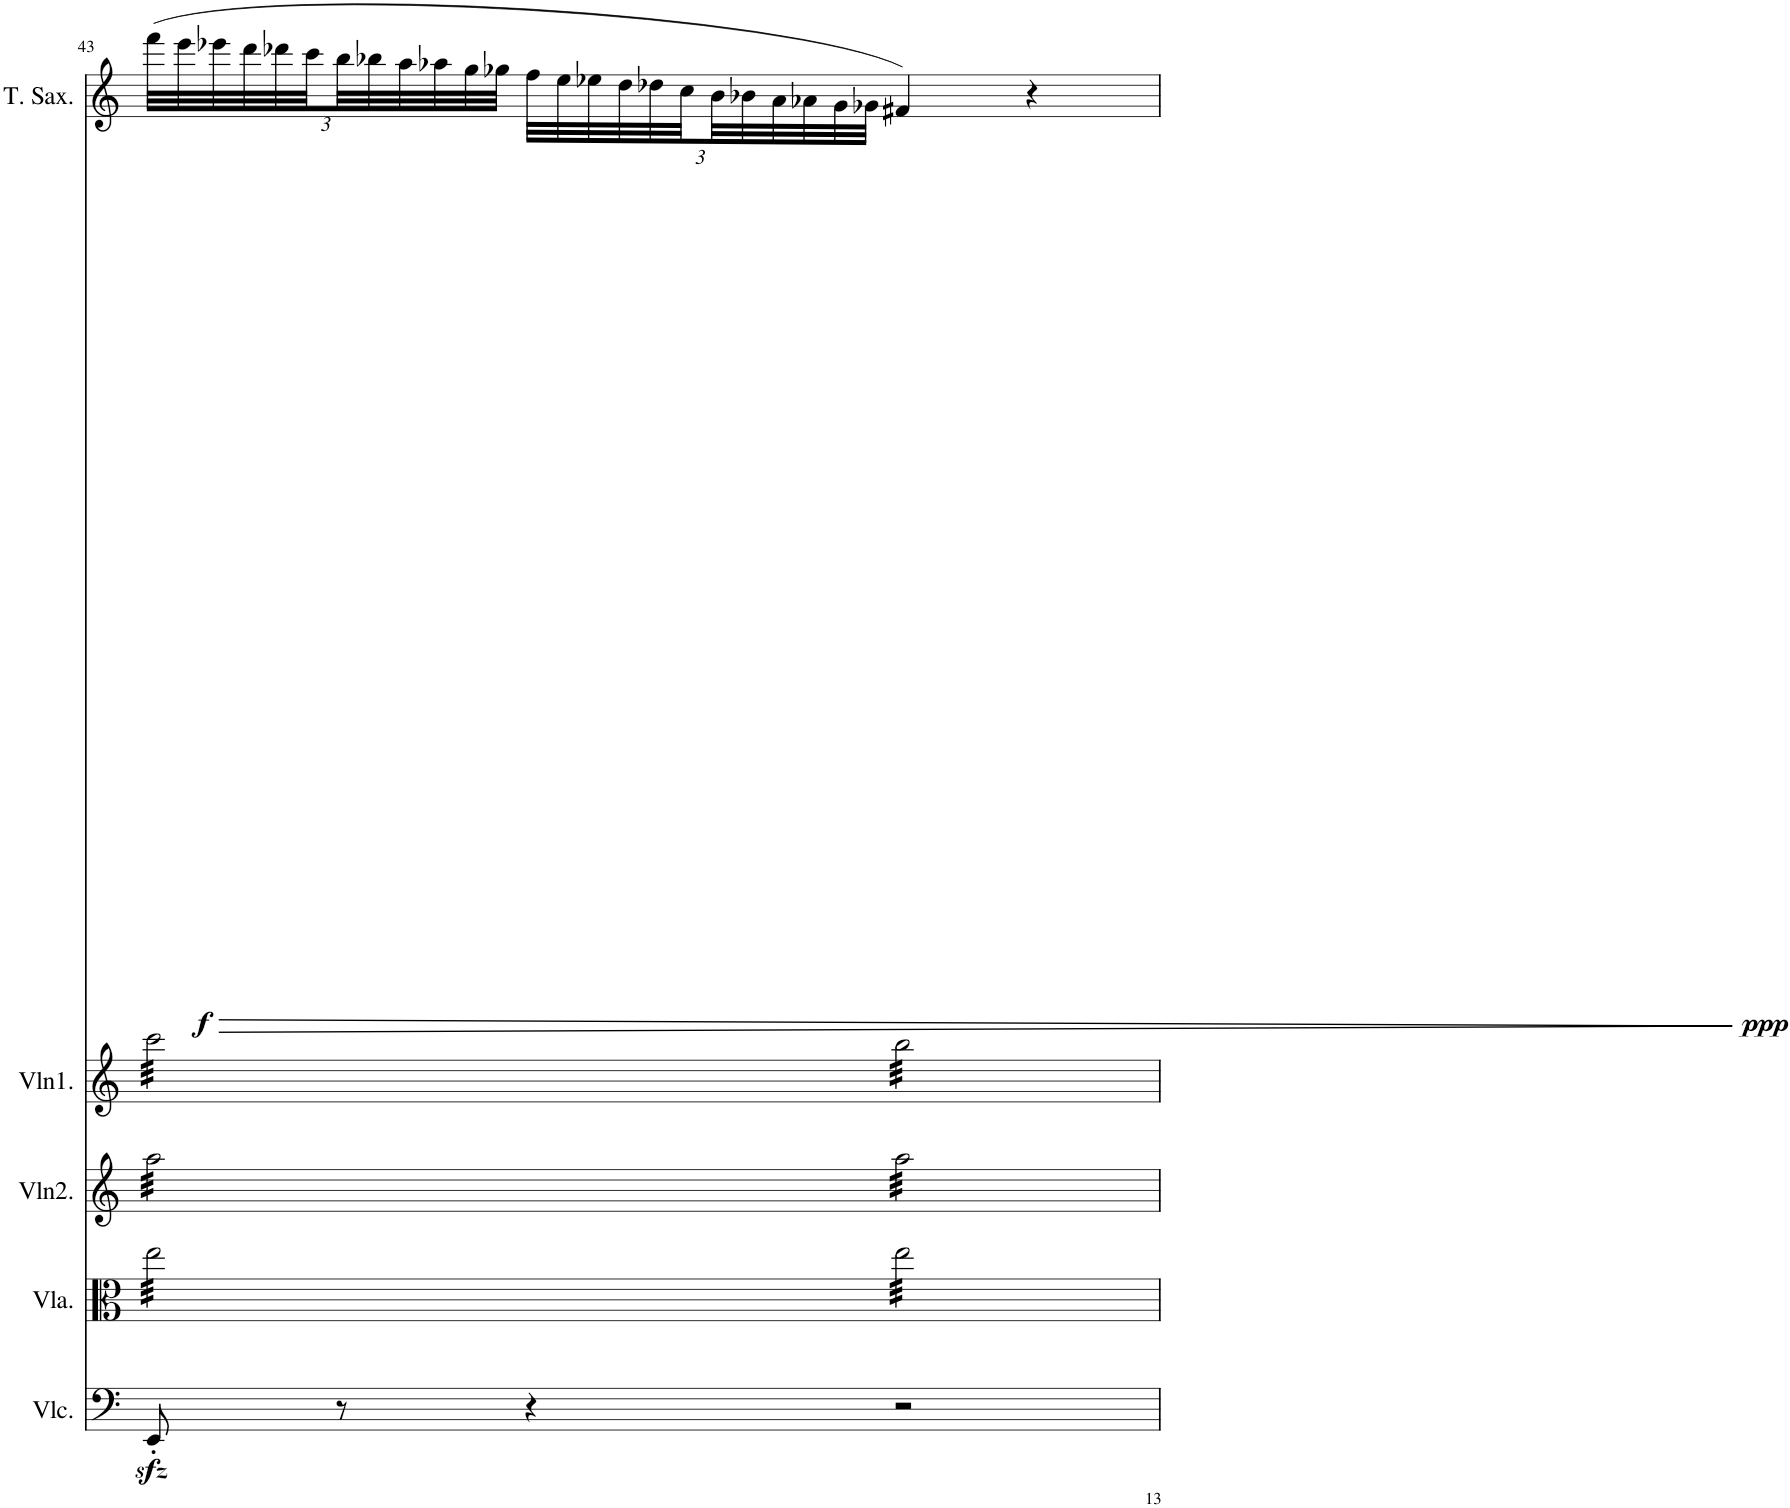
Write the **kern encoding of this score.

**kern	**kern	**kern	**kern	**kern	**dynam
*part5	*part4	*part3	*part2	*part1	*part1
*staff5	*staff4	*staff3	*staff2	*staff1	*staff1
*I"Cello	*I"Viola	*I"Violin2	*I"Violin1	*I"Tenor Sax	*
*	*I'Vla.	*I'Vln2.	*I'Vln1.	*I'T. Sax.	*
!!LO:PB:g=z
*clefF4	*clefC3	*clefG2	*clefG2	*clefG2	*
*	*	*	*	*Trd8c14	*
*k[]	*k[]	*k[]	*k[]	*k[]	*
*M4/4	*M4/4	*M4/4	*M4/4	*M4/4	*
*	*	*	*	*Xbrackettup	*
=43	=43	=43	=43	=43	=43
!	!	!	!	!	!LO:HP:b
!	!	!	!	!	!LO:DY:n=1:b
*	*tremolo	*	*	*	*
*	*	*tremolo	*	*	*
*	*	*	*tremolo	*	*
8EEzz<'/	32ee\LLL	32aa\LLL	32ccc\LLL	(48fff\LLL	> f
.	.	.	.	48eee\	.
.	32ee\	32aa\	32ccc\	.	.
.	.	.	.	48eee-X\	.
.	32ee\	32aa\	32ccc\	48ddd\	.
.	.	.	.	48ddd-X\	.
.	32ee\	32aa\	32ccc\	.	.
.	.	.	.	48ccc\	.
8r	32ee\	32aa\	32ccc\	48bb\	.
.	.	.	.	48bb-X\	.
.	32ee\	32aa\	32ccc\	.	.
.	.	.	.	48aa\	.
.	32ee\	32aa\	32ccc\	48aa-X\	.
.	.	.	.	48gg\	.
.	32ee\	32aa\	32ccc\	.	.
.	.	.	.	48gg-X\JJJ	.
4r	32ee\	32aa\	32ccc\	48ff\LLL	.
.	.	.	.	48ee\	.
.	32ee\	32aa\	32ccc\	.	.
.	.	.	.	48ee-X\	.
.	32ee\	32aa\	32ccc\	48dd\	.
.	.	.	.	48dd-X\	.
.	32ee\	32aa\	32ccc\	.	.
.	.	.	.	48cc\	.
.	32ee\	32aa\	32ccc\	48b\	.
.	.	.	.	48b-X\	.
.	32ee\	32aa\	32ccc\	.	.
.	.	.	.	48a\	.
.	32ee\	32aa\	32ccc\	48a-X\	.
.	.	.	.	48g\	.
.	32ee\JJJ	32aa\JJJ	32ccc\JJJ	.	.
.	.	.	.	48g-X\JJJ	.
!	!	!	!	!	!LO:DY:n=2:b
2r	32ee\LLL	32aa\LLL	32bb\LLL	4f#X/)	] ppp
.	32ee\	32aa\	32bb\	.	.
.	32ee\	32aa\	32bb\	.	.
.	32ee\	32aa\	32bb\	.	.
.	32ee\	32aa\	32bb\	.	.
.	32ee\	32aa\	32bb\	.	.
.	32ee\	32aa\	32bb\	.	.
.	32ee\	32aa\	32bb\	.	.
.	32ee\	32aa\	32bb\	4r	.
.	32ee\	32aa\	32bb\	.	.
.	32ee\	32aa\	32bb\	.	.
.	32ee\	32aa\	32bb\	.	.
.	32ee\	32aa\	32bb\	.	.
.	32ee\	32aa\	32bb\	.	.
.	32ee\	32aa\	32bb\	.	.
.	32ee\JJJ	32aa\JJJ	32bb\JJJ	.	.
*	*	*	*Xtremolo	*	*
*	*	*Xtremolo	*	*	*
*	*Xtremolo	*	*	*	*
=	=	=	=	=	=
*-	*-	*-	*-	*-	*-
